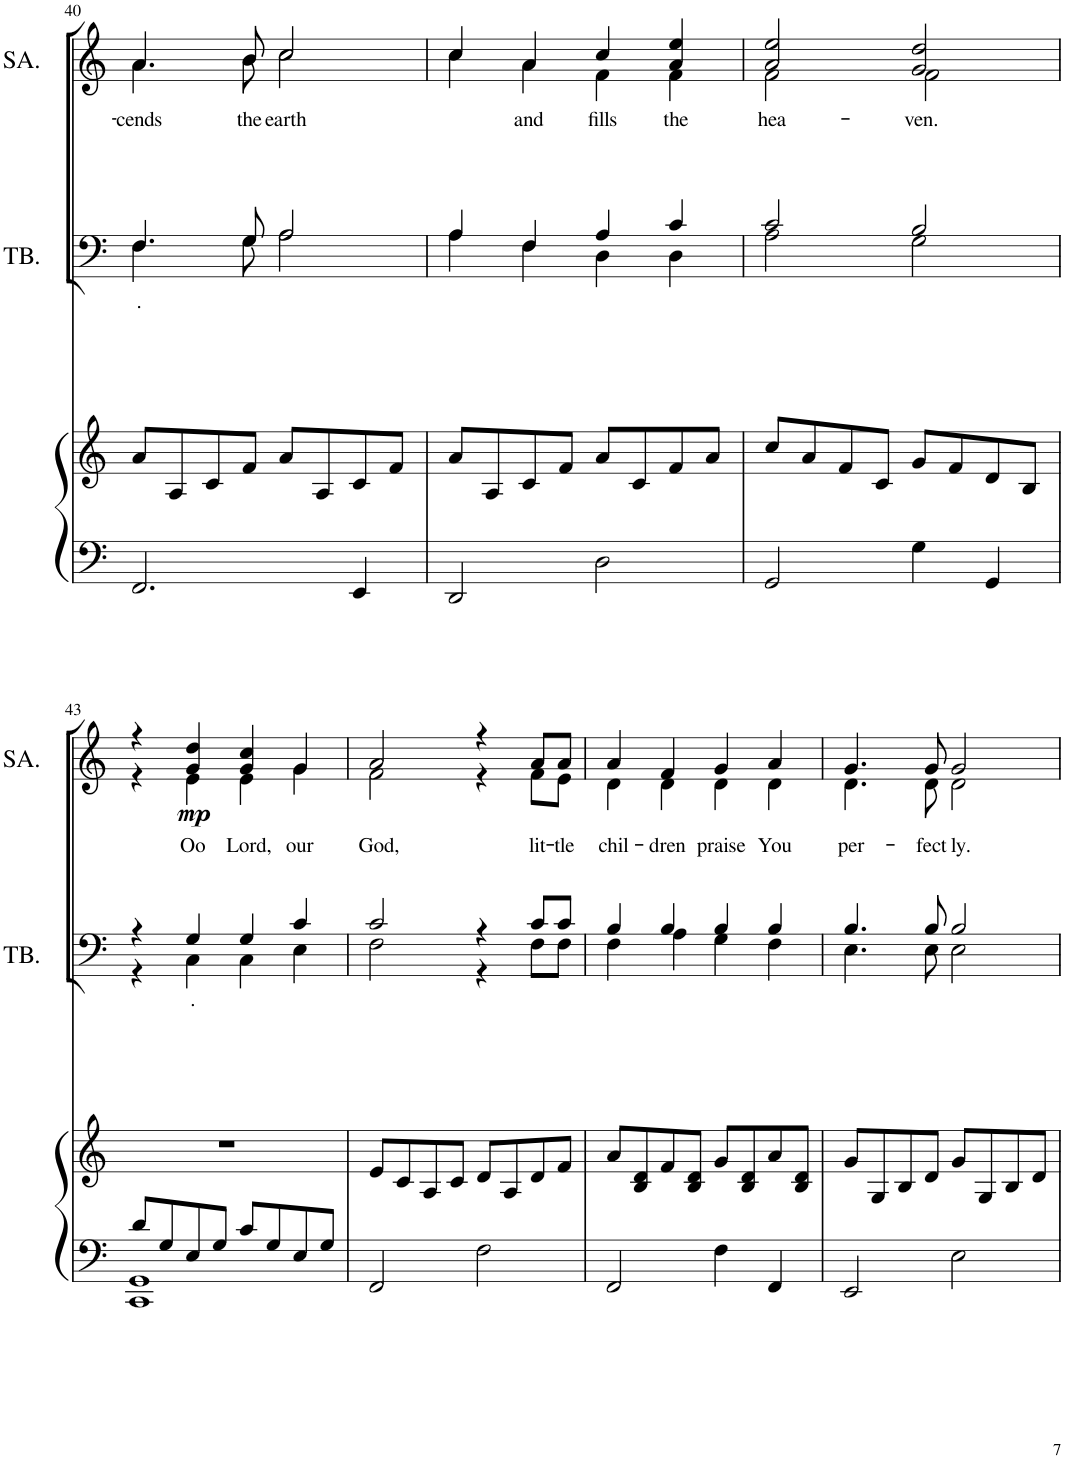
**kern	**kern	**kern	**text	**kern	**text	**dynam
*part3	*part3	*part2	*part2	*part1	*part1	*part1
*staff4	*staff3	*staff2	*staff2	*staff1	*staff1	*staff1
*I"Piano	*	*I"TB.	*	*I"SA.	*	*
*I'Pno	*	*I'TB.	*	*I'SA.	*	*
!!LO:PB:g=z
*clefF4	*clefG2	*clefF4	*	*clefG2	*	*
*k[]	*k[]	*k[]	*	*k[]	*	*
*M4/4	*M4/4	*M4/4	*	*M4/4	*	*
=40	=40	=40	=40	=40	=40	=40
*	*	*^	*	*	*	*
!	!	!	!	!LO:LY:b	!	!LO:LY:b	!
*	*	*	*	*	*^	*	*
2.FF/	8a/L	4.F/	4.F\	.	4.a/	4.a\	-cends	.
.	8A/	.	.	.	.	.	.	.
.	8c/	.	.	.	.	.	.	.
!	!	!	!	!	!	!	!LO:LY:b	!
.	8f/J	8G/	8G\	.	8b/	8b\	the	.
!	!	!	!	!	!	!	!LO:LY:b	!
.	8a/L	2A/	2A\	.	2cc/	2cc\	earth	.
.	8A/	.	.	.	.	.	.	.
4EE/	8c/	.	.	.	.	.	.	.
.	8f/J	.	.	.	.	.	.	.
=41	=41	=41	=41	=41	=41	=41	=41	=41
2DD/	8a/L	4A/	4A\	.	4cc/	4cc\	.	.
.	8A/	.	.	.	.	.	.	.
!	!	!	!	!	!	!	!LO:LY:b	!
.	8c/	4F/	4F\	.	4a/	4a\	and	.
.	8f/J	.	.	.	.	.	.	.
!	!	!	!	!	!	!	!LO:LY:b	!
2D\	8a/L	4A/	4D\	.	4cc/	4f\	fills	.
.	8c/	.	.	.	.	.	.	.
!	!	!	!	!	!	!	!LO:LY:b	!
.	8f/	4c/	4D\	.	4a/ 4ee/	4f\	the	.
.	8a/J	.	.	.	.	.	.	.
=42	=42	=42	=42	=42	=42	=42	=42	=42
!	!	!	!	!	!	!	!LO:LY:b	!
2GG/	8cc/L	2c/	2A\	.	2a/ 2ee/	2f\	hea-	.
.	8a/	.	.	.	.	.	.	.
.	8f/	.	.	.	.	.	.	.
.	8c/J	.	.	.	.	.	.	.
!	!	!	!	!	!	!	!LO:LY:b	!
4G\	8g/L	2B/	2G\	.	2g/ 2dd/	2f\	-ven.	.
.	8f/	.	.	.	.	.	.	.
4GG/	8d/	.	.	.	.	.	.	.
.	8B/J	.	.	.	.	.	.	.
!!LO:LB:g=z	!!
=43	=43	=43	=43	=43	=43	=43	=43	=43
*^	*	*	*	*	*	*	*	*
!	!	!	!	!	!	!	!	!	!LO:DY:b
8d/L	1CC 1GG	1r	4r	4r	.	4r	4r	.	mp
8G/	.	.	.	.	.	.	.	.	.
!	!	!	!	!	!LO:LY:b	!	!	!LO:LY:b	!
8E/	.	.	4G/	4C\	.	4g/ 4dd/	4e\	Oo	.
8G/J	.	.	.	.	.	.	.	.	.
!	!	!	!	!	!	!	!	!LO:LY:b	!
8c/L	.	.	4G/	4C\	.	4g/ 4cc/	4e\	Lord,	.
8G/	.	.	.	.	.	.	.	.	.
!	!	!	!	!	!	!	!	!LO:LY:b	!
8E/	.	.	4c/	4E\	.	4g/	4g\	our	.
8G/J	.	.	.	.	.	.	.	.	.
*v	*v	*	*	*	*	*	*	*	*
=44	=44	=44	=44	=44	=44	=44	=44	=44
!	!	!	!	!	!	!	!LO:LY:b	!
2FF/	8e/L	2c/	2F\	.	2a/	2f\	God,	.
.	8c/	.	.	.	.	.	.	.
.	8A/	.	.	.	.	.	.	.
.	8c/J	.	.	.	.	.	.	.
2F\	8d/L	4r	4r	.	4r	4r	.	.
.	8A/	.	.	.	.	.	.	.
!	!	!	!	!	!	!	!LO:LY:b	!
.	8d/	8c/L	8F\L	.	8a/L	8f\L	lit-	.
!	!	!	!	!	!	!	!LO:LY:b	!
.	8f/J	8c/J	8F\J	.	8a/J	8e\J	-tle	.
=45	=45	=45	=45	=45	=45	=45	=45	=45
!	!	!	!	!	!	!	!LO:LY:b	!
2FF/	8a/L	4B/	4F\	.	4a/	4d\	chil-	.
.	8B/ 8d/	.	.	.	.	.	.	.
!	!	!	!	!	!	!	!LO:LY:b	!
.	8f/	4B/	4A\	.	4f/	4d\	-dren	.
.	8B/ 8d/J	.	.	.	.	.	.	.
!	!	!	!	!	!	!	!LO:LY:b	!
4F\	8g/L	4B/	4G\	.	4g/	4d\	praise	.
.	8B/ 8d/	.	.	.	.	.	.	.
!	!	!	!	!	!	!	!LO:LY:b	!
4FF/	8a/	4B/	4F\	.	4a/	4d\	You	.
.	8B/ 8d/J	.	.	.	.	.	.	.
=46	=46	=46	=46	=46	=46	=46	=46	=46
!	!	!	!	!	!	!	!LO:LY:b	!
2EE/	8g/L	4.B/	4.E\	.	4.g/	4.d\	per-	.
.	8G/	.	.	.	.	.	.	.
.	8B/	.	.	.	.	.	.	.
!	!	!	!	!	!	!	!LO:LY:b	!
.	8d/J	8B/	8E\	.	8g/	8d\	-fect-	.
!	!	!	!	!	!	!	!LO:LY:b	!
2E\	8g/L	2B/	2E\	.	2g/	2d\	-ly.	.
.	8G/	.	.	.	.	.	.	.
.	8B/	.	.	.	.	.	.	.
.	8d/J	.	.	.	.	.	.	.
*	*	*v	*v	*	*	*	*	*
*	*	*	*	*v	*v	*	*
=	=	=	=	=	=	=
*-	*-	*-	*-	*-	*-	*-
